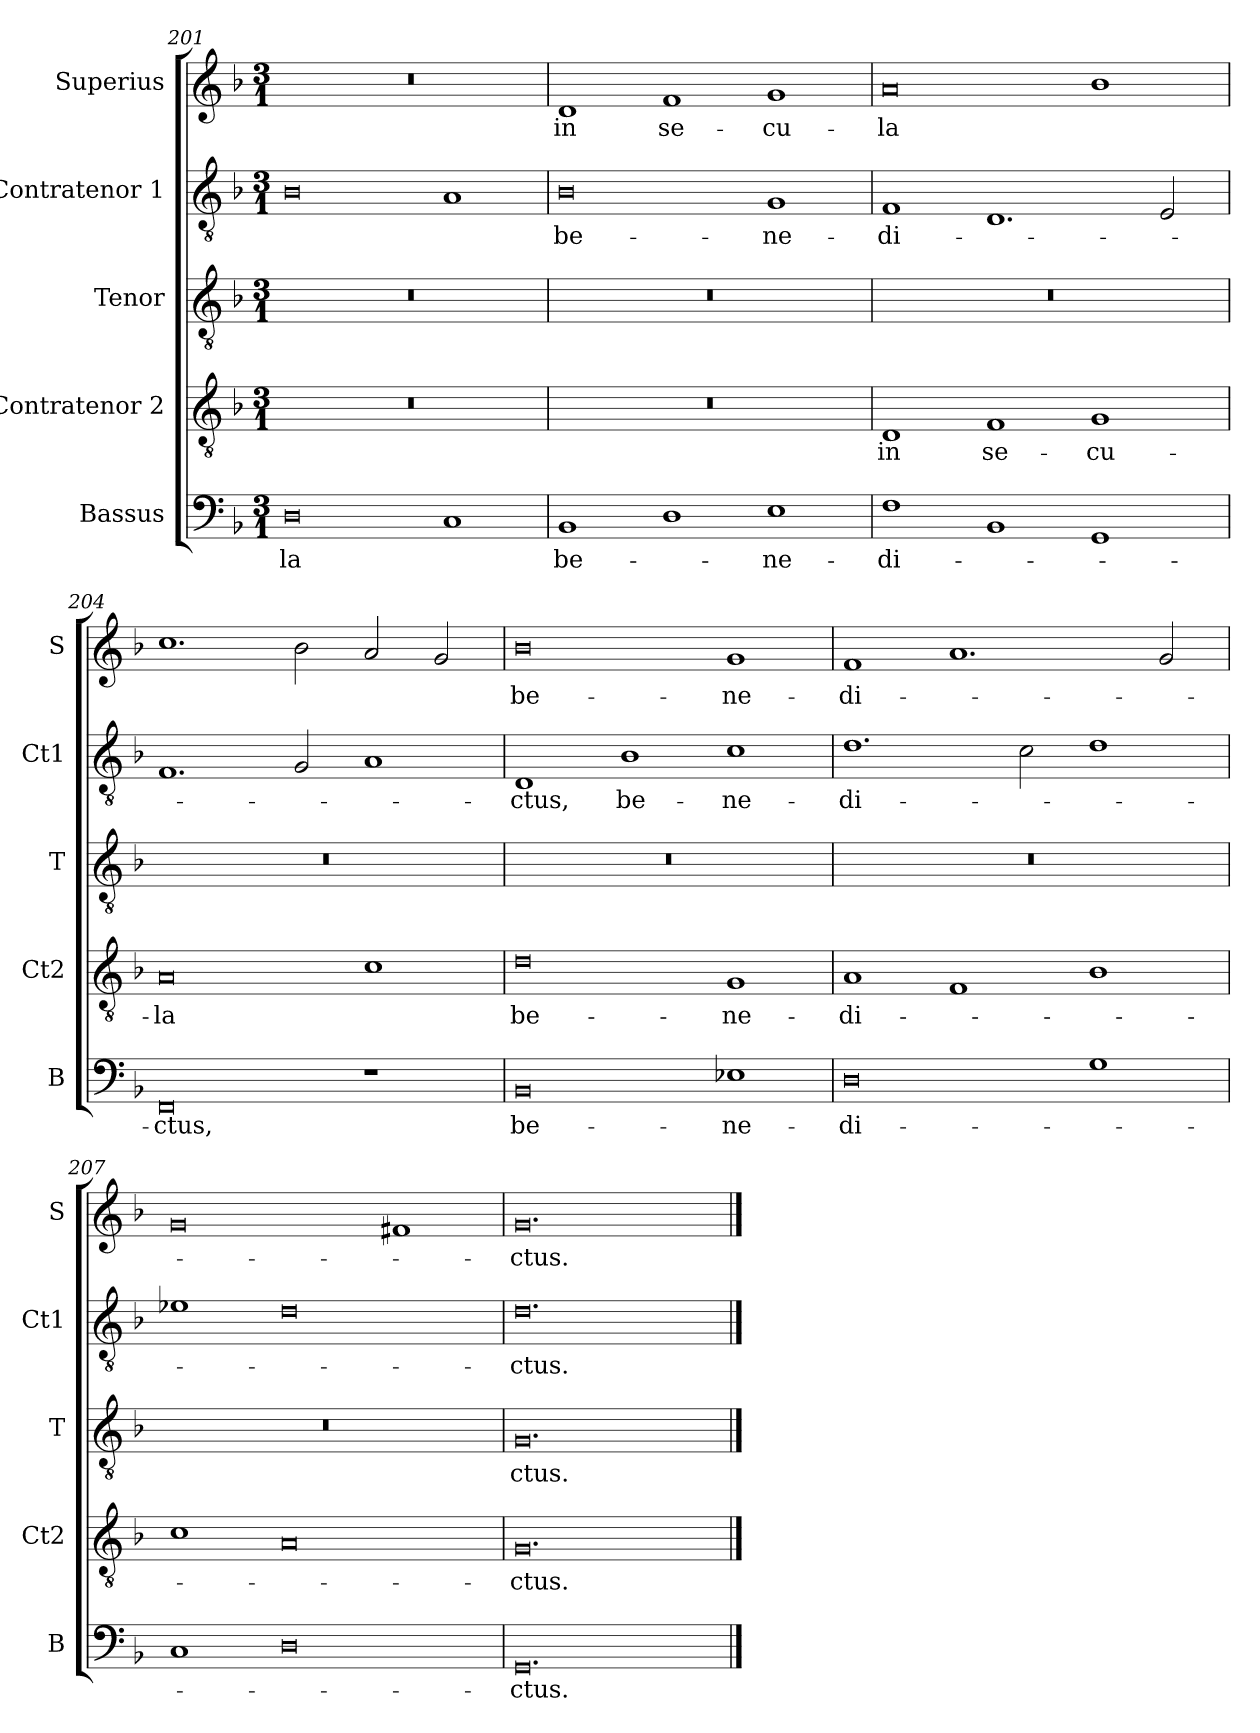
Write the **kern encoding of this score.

**kern	**text	**kern	**text	**kern	**text	**kern	**text	**kern	**text
*part5	*part5	*part4	*part4	*part3	*part3	*part2	*part2	*part1	*part1
*staff5	*staff5	*staff4	*staff4	*staff3	*staff3	*staff2	*staff2	*staff1	*staff1
*I"Bassus	*	*I"Contratenor 2	*	*I"Tenor	*	*I"Contratenor 1	*	*I"Superius	*
*I'B	*	*I'Ct2	*	*I'T	*	*I'Ct1	*	*I'S	*
*clefF4	*	*clefGv2	*	*clefGv2	*	*clefGv2	*	*clefG2	*
*k[b-]	*	*k[b-]	*	*k[b-]	*	*k[b-]	*	*k[b-]	*
*M3/1	*	*M3/1	*	*M3/1	*	*M3/1	*	*M3/1	*
=201	=201	=201	=201	=201	=201	=201	=201	=201	=201
0D	-la	0.r	.	0.r	.	0B-	.	0.r	.
1C	.	.	.	.	.	1A	.	.	.
=202	=202	=202	=202	=202	=202	=202	=202	=202	=202
1BB-	be-	0.r	.	0.r	.	0B-	be-	1d	in
1D	.	.	.	.	.	.	.	1f	se-
1E	-ne-	.	.	.	.	1G	-ne-	1g	-cu-
=203	=203	=203	=203	=203	=203	=203	=203	=203	=203
1F	-di-	1D	in	0.r	.	1F	-di-	0a	-la
1BB-	.	1F	se-	.	.	1.D	.	.	.
1GG	.	1G	-cu-	.	.	.	.	1b-	.
.	.	.	.	.	.	2E	.	.	.
=204	=204	=204	=204	=204	=204	=204	=204	=204	=204
0FF	-ctus,	0A	-la	0.r	.	1.F	.	1.cc	.
.	.	.	.	.	.	2G	.	2b-	.
1r	.	1c	.	.	.	1A	.	2a	.
.	.	.	.	.	.	.	.	2g	.
=205	=205	=205	=205	=205	=205	=205	=205	=205	=205
!	!LO:LY:i	!	!	!	!	!	!	!	!
0BB-	be-	0d	be-	0.r	.	1D	-ctus,	0b-	be-
!	!	!	!	!	!	!	!LO:LY:i	!	!
.	.	.	.	.	.	1B-	be-	.	.
!	!LO:LY:i	!	!	!	!	!	!LO:LY:i	!	!
1E-X	-ne-	1G	-ne-	.	.	1c	-ne-	1g	-ne-
=206	=206	=206	=206	=206	=206	=206	=206	=206	=206
!	!LO:LY:i	!	!	!	!	!	!LO:LY:i	!	!
0D	-di-	1A	-di-	0.r	.	1.d	-di-	1f	-di-
.	.	1F	.	.	.	.	.	1.a	.
.	.	.	.	.	.	2c	.	.	.
1G	.	1B-	.	.	.	1d	.	.	.
.	.	.	.	.	.	.	.	2g	.
=207	=207	=207	=207	=207	=207	=207	=207	=207	=207
1C	.	1c	.	0.r	.	1e-X	.	0g	.
0D	.	0A	.	.	.	0d	.	.	.
.	.	.	.	.	.	.	.	1f#X	.
=208	=208	=208	=208	=208	=208	=208	=208	=208	=208
!	!LO:LY:i	!	!	!	!LO:LY:i	!	!LO:LY:i	!	!
0.GG	-ctus.	0.G	-ctus.	0.G	ctus.	0.d	-ctus.	0.g	-ctus.
==	==	==	==	==	==	==	==	==	==
*-	*-	*-	*-	*-	*-	*-	*-	*-	*-
